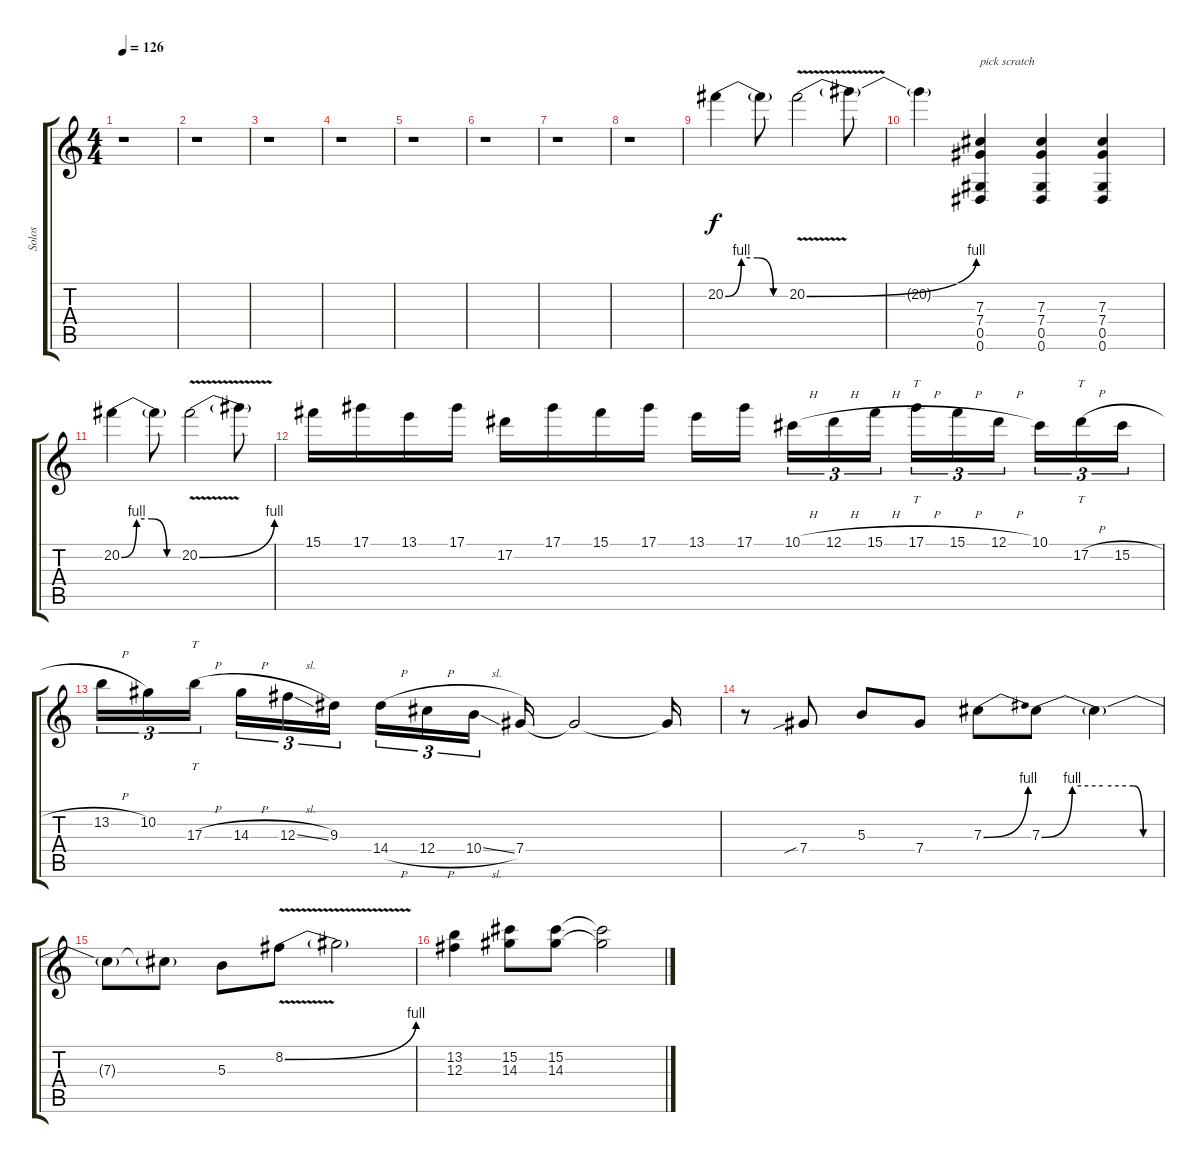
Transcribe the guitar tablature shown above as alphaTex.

\track ("Solos" "Solos") {instrument distortionguitar}
\staff {score tabs}
\tuning (Eb4 Bb3 Gb3 Db3 Ab2 Eb2) {hide}
\ts (4 4)
\tempo 126
\clef g2
\ks c
r.1{dy f} |
r.1 |
r.1 |
r.1 |
r.1 |
r.1 |
r.1 |
r.1 |
20.2{be (custom 0 0 15 4 30 4 45 0 60 0)}.4 20.2{t}.8 20.2{be (bend 0 0 60 4) v}.2 20.2{t}.8 |
20.2{t}.4 (7.3 7.4 0.5 0.6).4{txt "pick scratch" instrument guitarfretnoise} (7.3 7.4 0.5 0.6).4 (7.3 7.4 0.5 0.6).4 |
20.2{be (custom 0 0 15 4 30 4 45 0 60 0)}.4{instrument distortionguitar} 20.2{t}.8 20.2{be (bend 0 0 60 4) v}.2 20.2{t}.8 |
15.1.16 17.1.16 13.1.16 17.1.16 17.2.16 17.1.16 15.1.16 17.1.16 13.1.16 17.1.16 10.1{h}.16{tu (3 2)} 12.1{h}.16{tu (3 2)} 15.1{h}.16{tu (3 2)} 17.1{h}.16{tt tu (3 2)} 15.1{h}.16{tu (3 2)} 12.1{h}.16{tu (3 2)} 10.1.16{tu (3 2)} 17.2{h}.16{tt tu (3 2)} 15.2{h}.16{tu (3 2)} |
13.2{h}.16{tu (3 2)} 10.2.16{tu (3 2)} 17.3{h}.16{tt tu (3 2)} 14.3{h}.16{tu (3 2)} 12.3{sl}.16{tu (3 2)} 9.3.16{tu (3 2)} 14.4{h}.16{tu (3 2)} 12.4{h}.16{tu (3 2)} 10.4{sl}.16{tu (3 2)} 7.4.16 7.4{t}.2 7.4{t}.16 |
r.8 7.4{sib}.8 5.3.8 7.4.8 7.3{be (bend 0 0 60 4)}.8 7.3{be (custom 0 0 15 4 30 4 45 4 50 0 60 0)}.8 7.3{t}.4 |
7.3{t}.8 7.3{t}.8 5.3.8 8.2{be (bend 0 0 60 4) v}.8 8.2{t}.2 |
(13.2 12.3).4 (15.2 14.3).8 (15.2 14.3).8 (15.2{t} 14.3{t}).2
